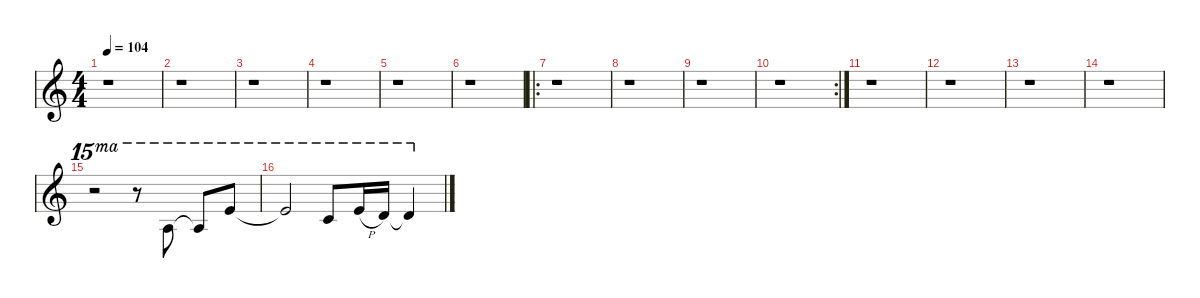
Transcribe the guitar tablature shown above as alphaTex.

\defaultSystemsLayout 4
\hideDynamics
\bracketExtendMode nobrackets
\singleTrackTrackNamePolicy hidden
\multiTrackTrackNamePolicy hidden
\firstSystemTrackNameMode fullname
\firstSystemTrackNameOrientation horizontal
\otherSystemsTrackNameOrientation horizontal
\track ("Flute" "fl.") {defaultSystemsLayout 8 instrument flute}
\staff {score}
\tuning (E5 C5 G4 C4 G3 C3)
\ts (4 4)
\tempo 104
\clef g2
\ks c
r.1{dy f beam Down} |
r.1{beam Down} |
r.1{beam Down} |
r.1{beam Down} |
r.1{beam Down} |
r.1{beam Down} |
\ro
r.1{beam Down} |
r.1{beam Down} |
r.1{beam Down} |
\rc 2
r.1{beam Down} |
r.1{beam Down} |
r.1{beam Down} |
r.1{beam Down} |
r.1{beam Down} |
r.2{ot 15ma beam Down} r.8{ot 15ma beam Down} 9.2.8{ot 15ma dy ff beam Up} 9.2{t}.8{ot 15ma beam Up} 12.1.8{ot 15ma beam Up} |
12.1{t}.2{ot 15ma beam Up} 8.1.8{ot 15ma beam Up} 12.1{h}.16{ot 15ma beam Up} 10.1.16{ot 15ma beam Up} 10.1{t}.4{ot 15ma beam Up}
